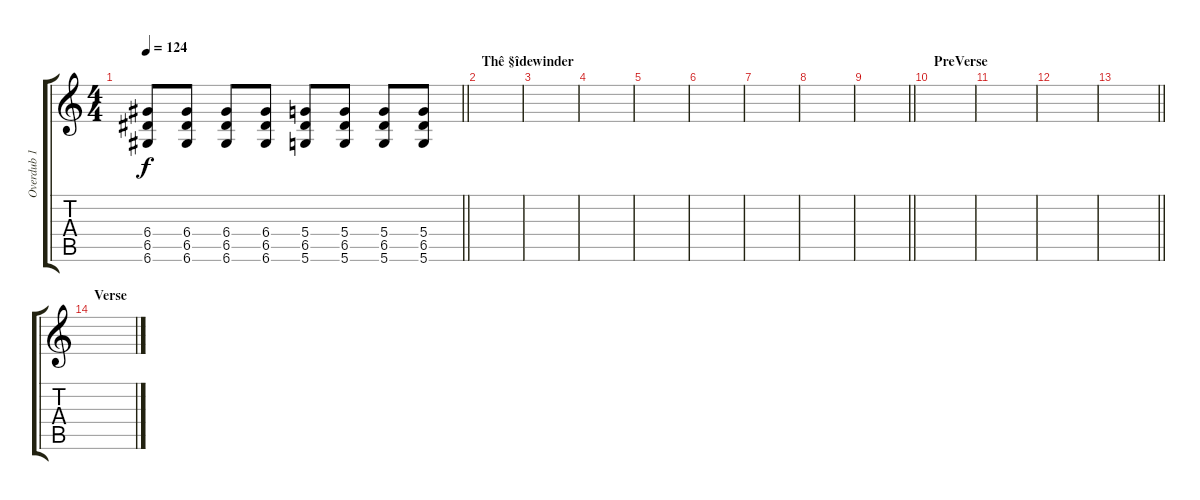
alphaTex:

\track ("Overdub 1" "Overdub 1") {instrument distortionguitar}
\staff {score tabs}
\tuning (E4 B3 G3 D3 A2 D2) {hide}
\ts (4 4)
\tempo 124
\clef g2
\barLineRight lightlight
\ks c
(6.4 6.5 6.6).8{dy f} (6.4 6.5 6.6).8 (6.4 6.5 6.6).8 (6.4 6.5 6.6).8 (5.4 6.5 5.6).8 (5.4 6.5 5.6).8 (5.4 6.5 5.6).8 (5.4 6.5 5.6).8 |
\section ("" "Thê §îdewinder")
|
|
|
|
|
|
|
\barLineRight lightlight
|
\section ("" "PreVerse")
|
|
|
\barLineRight lightlight
|
\section ("" "Verse")
